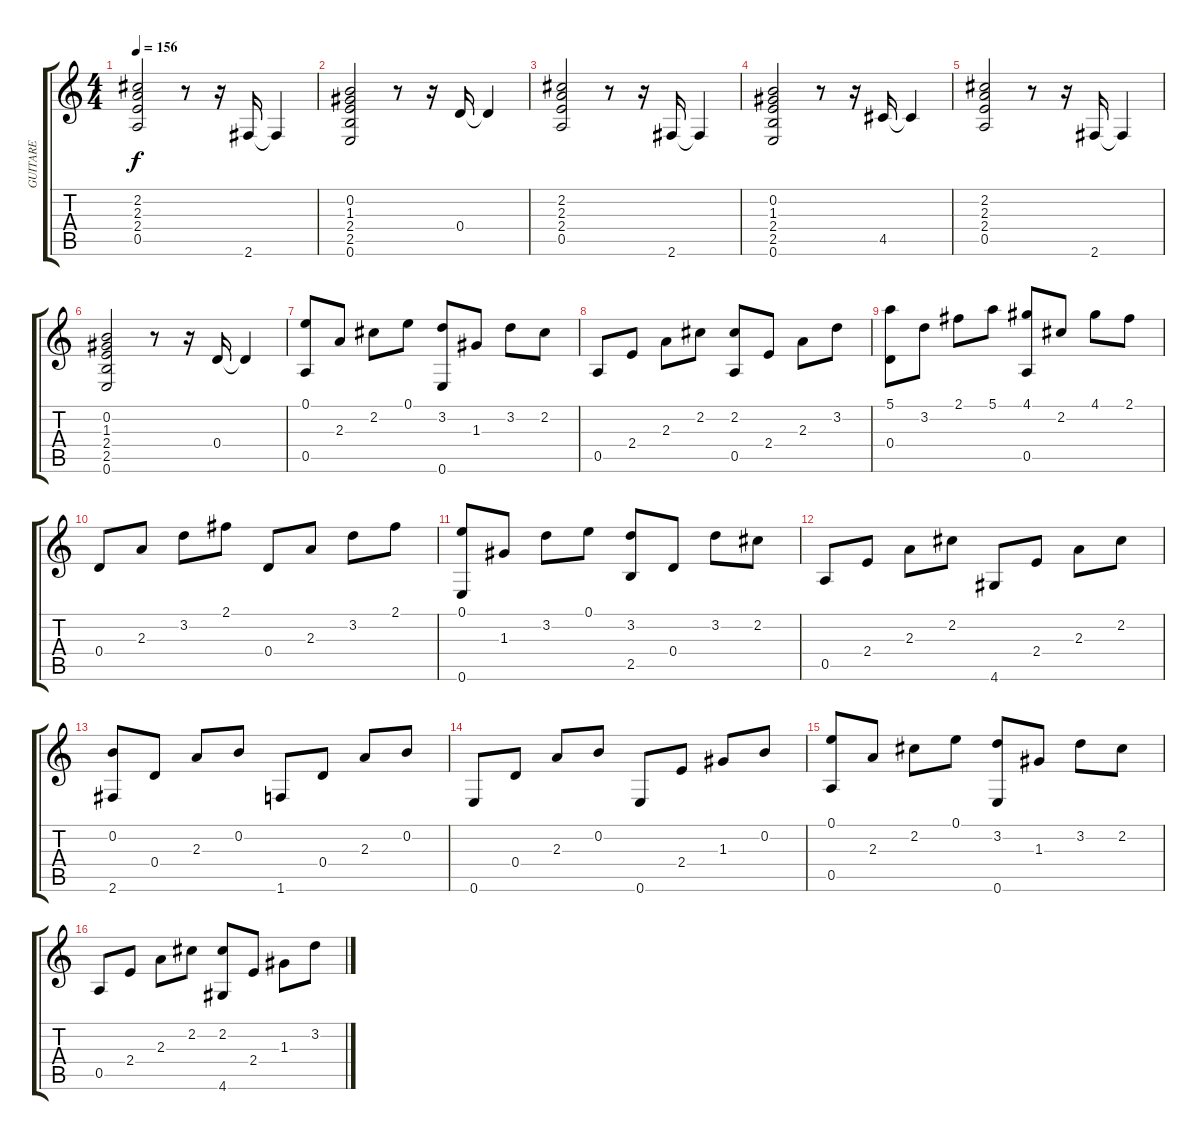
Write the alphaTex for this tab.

\track ("GUITARE" "GUITARE") {instrument acousticguitarnylon}
\staff {score tabs}
\tuning (E4 B3 G3 D3 A2 E2) {hide}
\ts (4 4)
\tempo 156
\clef g2
\ks c
(2.2 2.3 2.4 0.5).2{dy f} r.8 r.16 2.6.16 2.6{t}.4 |
(0.2 1.3 2.4 2.5 0.6).2 r.8 r.16 0.4.16 0.4{t}.4 |
(2.2 2.3 2.4 0.5).2 r.8 r.16 2.6.16 2.6{t}.4 |
(0.2 1.3 2.4 2.5 0.6).2 r.8 r.16 4.5.16 4.5{t}.4 |
(2.2 2.3 2.4 0.5).2 r.8 r.16 2.6.16 2.6{t}.4 |
(0.2 1.3 2.4 2.5 0.6).2 r.8 r.16 0.4.16 0.4{t}.4 |
(0.1 0.5).8 2.3.8 2.2.8 0.1.8 (3.2 0.6).8 1.3.8 3.2.8 2.2.8 |
0.5.8 2.4.8 2.3.8 2.2.8 (2.2 0.5).8 2.4.8 2.3.8 3.2.8 |
(5.1 0.4).8 3.2.8 2.1.8 5.1.8 (4.1 0.5).8 2.2.8 4.1.8 2.1.8 |
0.4.8 2.3.8 3.2.8 2.1.8 0.4.8 2.3.8 3.2.8 2.1.8 |
(0.1 0.6).8 1.3.8 3.2.8 0.1.8 (3.2 2.5).8 0.4.8 3.2.8 2.2.8 |
0.5.8 2.4.8 2.3.8 2.2.8 4.6.8 2.4.8 2.3.8 2.2.8 |
(0.2 2.6).8 0.4.8 2.3.8 0.2.8 1.6.8 0.4.8 2.3.8 0.2.8 |
0.6.8 0.4.8 2.3.8 0.2.8 0.6.8 2.4.8 1.3.8 0.2.8 |
(0.1 0.5).8 2.3.8 2.2.8 0.1.8 (3.2 0.6).8 1.3.8 3.2.8 2.2.8 |
0.5.8 2.4.8 2.3.8 2.2.8 (2.2 4.6).8 2.4.8 1.3.8 3.2.8
